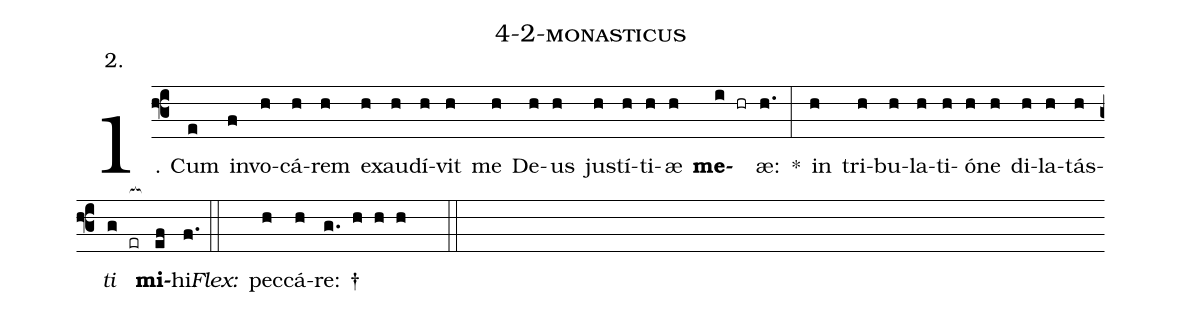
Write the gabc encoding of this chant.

name: 4-2-monasticus;
annotation: 2.;
%%
(f3)1. Cum(e) in(f)vo(h)cá(h)rem(h) ex(h)au(h)dí(h)vit(h) me(h) De(h)us(h) jus(h)tí(h)ti(h)æ(h) <b>me</b>(i hr)æ:(h.) *(:) in(h) tri(h)bu(h)la(h)ti(h)ó(h)ne(h) di(h)la(h)tás(h)<i>ti</i>(g er[ocb:1{]) <b>mi</b>(ef[ocb:0}])hi.(f.) (::)
<i>Flex:</i>()  pec(h)cá(h)re: †(g. h h h  ::)
